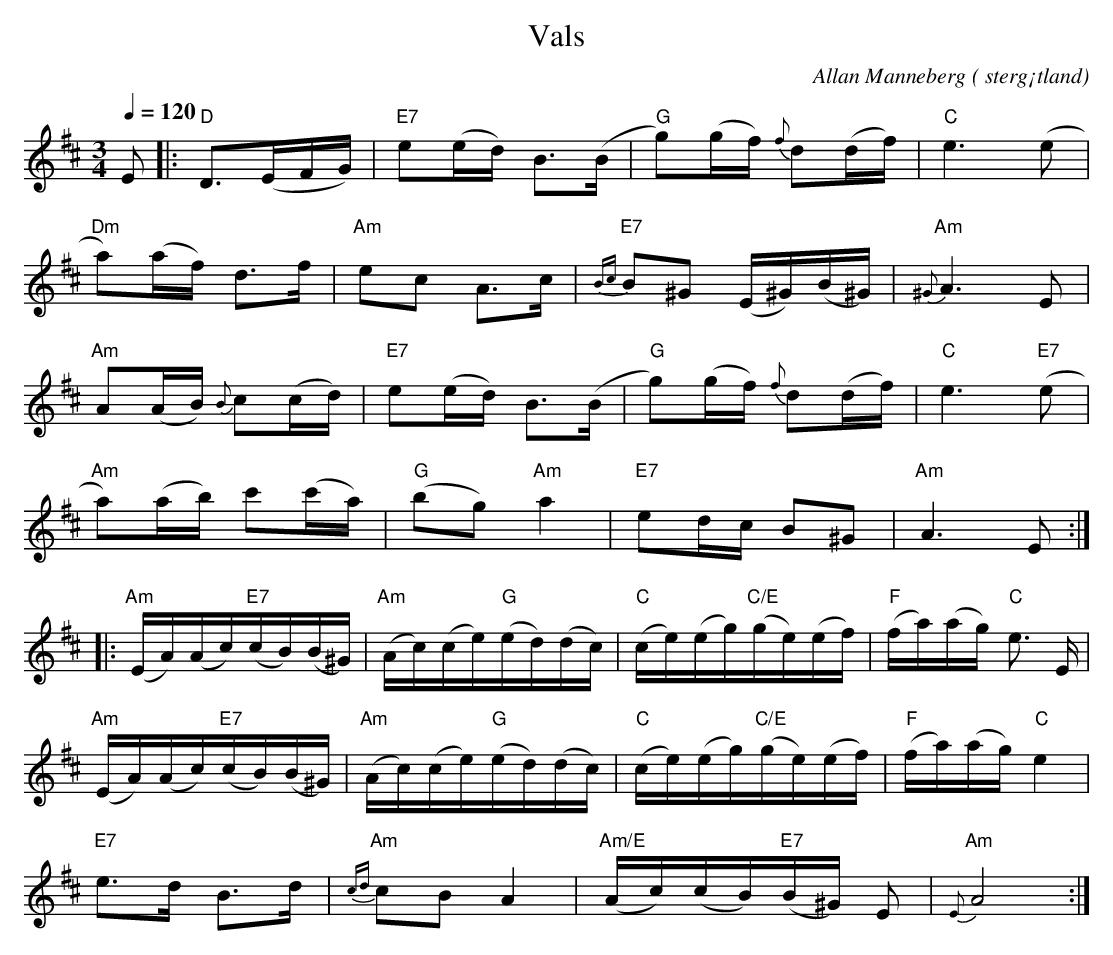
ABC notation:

X:1
T:Vals
O: sterg¡tland
C:Allan Manneberg
Q:1/4=120
M: 3/4
L: 1/16
K: D
E2 |: "D"D3(EFG) | "E7"e2(ed) B3(B |"G" g2)(gf){f} d2(df) |"C" e6 (e2 |
"Dm"a2)(af) d3f | "Am"e2c2 A3c |"E7"{Bc} B2^G2 (E^G)(B^G)|"Am"{^G} A6 E2 |
"Am"A2(AB){B} c2(cd) | "E7"e2(ed) B3(B |"G" g2)(gf){f} d2(df) |"C" e6"E7" (e2 |
"Am"a2)(ab) c'2(c'a) |"G" (b2g2)"Am" a4 |"E7" e2dc B2^G2|"Am" A6 E2:|
|:"Am"(EA)(Ac)"E7"(cB)(B^G)|"Am"(Ac)(ce)"G"(ed)(dc)|"C"(ce)(eg)"C/E"(ge)(ef)|"F"(fa)(ag)"C" e3 E|
"Am"(EA)(Ac)"E7"(cB)(B^G)|"Am"(Ac)(ce)"G"(ed)(dc)|"C"(ce)(eg)"C/E"(ge)(ef)|"F"(fa)(ag)"C"e4|
"E7"e3d B3d |"Am"{cd} c2B2A4 |"Am/E" (Ac)(cB)"E7"(B^G) E2|"Am"{E} A8 :|
